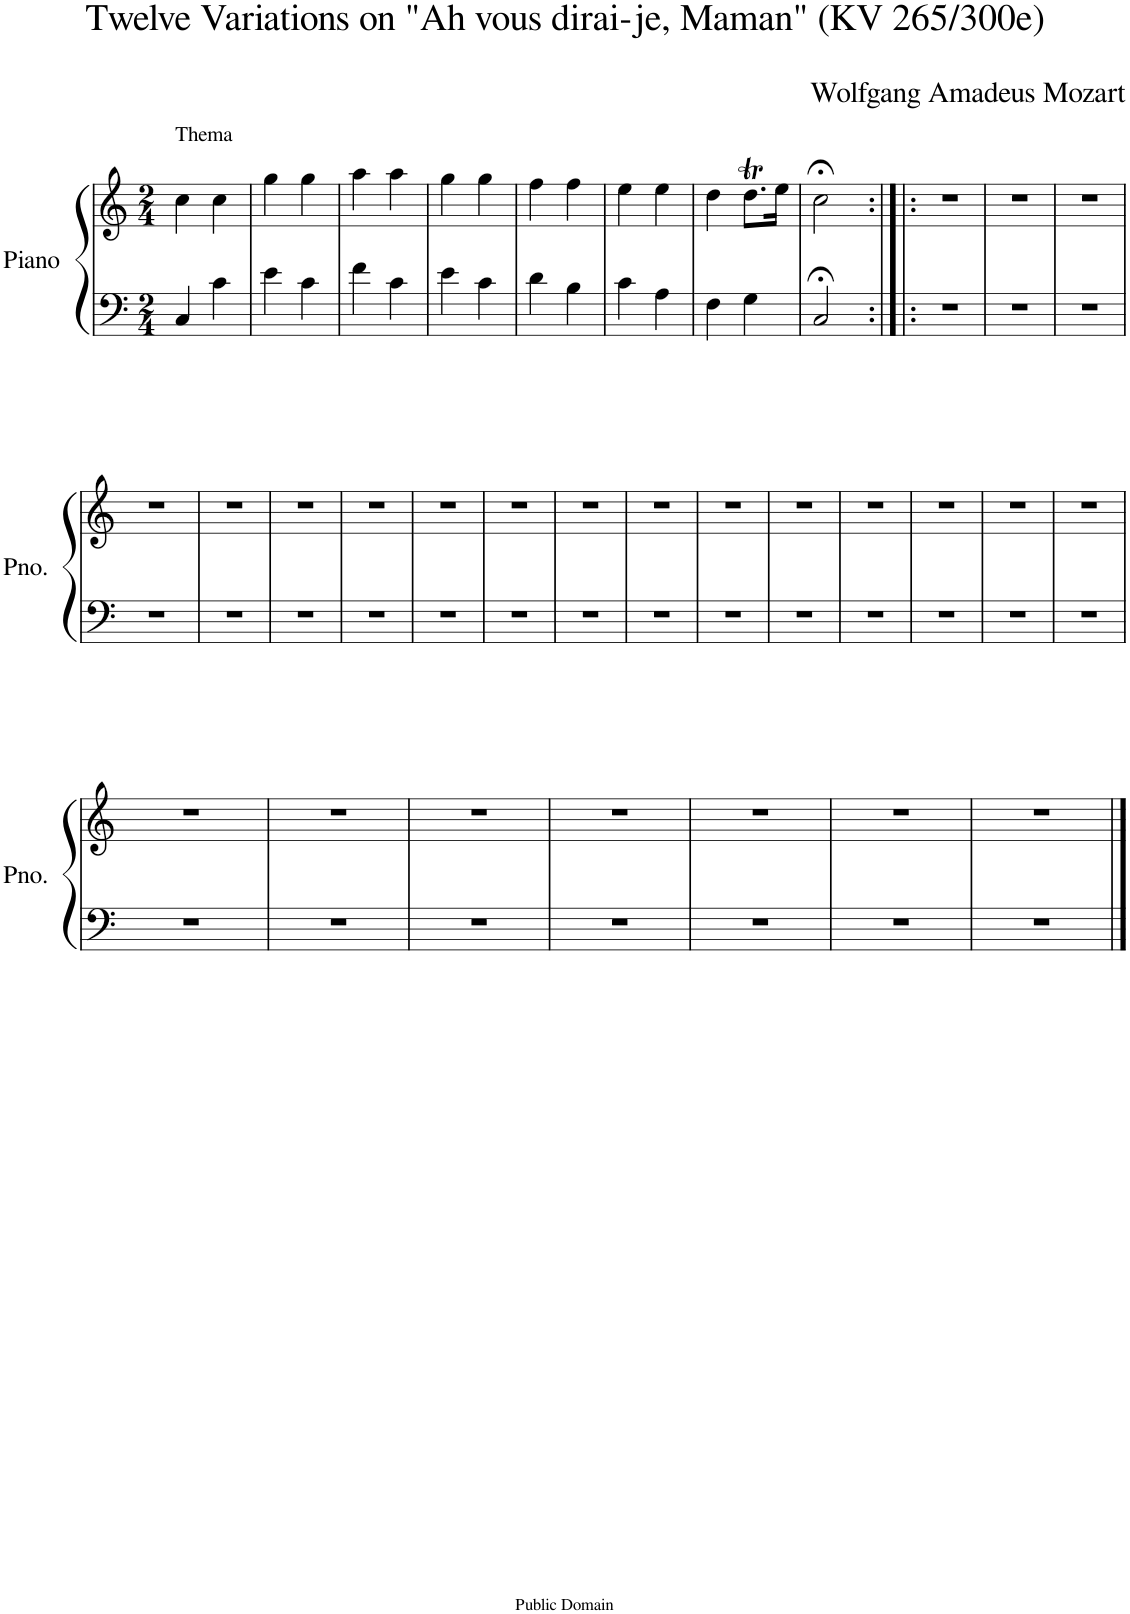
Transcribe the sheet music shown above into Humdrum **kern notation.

**kern	**kern
*part1	*part1
*staff2	*staff1
*I"Piano	*
*I'Pno.	*
*clefF4	*clefG2
*k[]	*k[]
*M2/4	*M2/4
=1	=1
!	!LO:TX:a:t=Thema
4C/	4cc\
4c\	4cc\
=2	=2
4e\	4gg\
4c\	4gg\
=3	=3
4f\	4aa\
4c\	4aa\
=4	=4
4e\	4gg\
4c\	4gg\
=5	=5
4d\	4ff\
4B\	4ff\
=6	=6
4c\	4ee\
4A\	4ee\
=7	=7
4F\	4dd\
4G\	8.ddT\L
.	16ee\Jk
=8	=8
2C;</	2cc;<\
=9:|!|:	=9:|!|:
2r	2r
=10	=10
2r	2r
=11	=11
2r	2r
!!LO:LB:g=z
=12	=12
2r	2r
=13	=13
2r	2r
=14	=14
2r	2r
=15	=15
2r	2r
=16	=16
2r	2r
=17	=17
2r	2r
=18	=18
2r	2r
=19	=19
2r	2r
=20	=20
2r	2r
=21	=21
2r	2r
=22	=22
2r	2r
=23	=23
2r	2r
=24	=24
2r	2r
=25	=25
2r	2r
!!LO:LB:g=z
=26	=26
2r	2r
=27	=27
2r	2r
=28	=28
2r	2r
=29	=29
2r	2r
=30	=30
2r	2r
=31	=31
2r	2r
=32	=32
2r	2r
==	==
*-	*-
